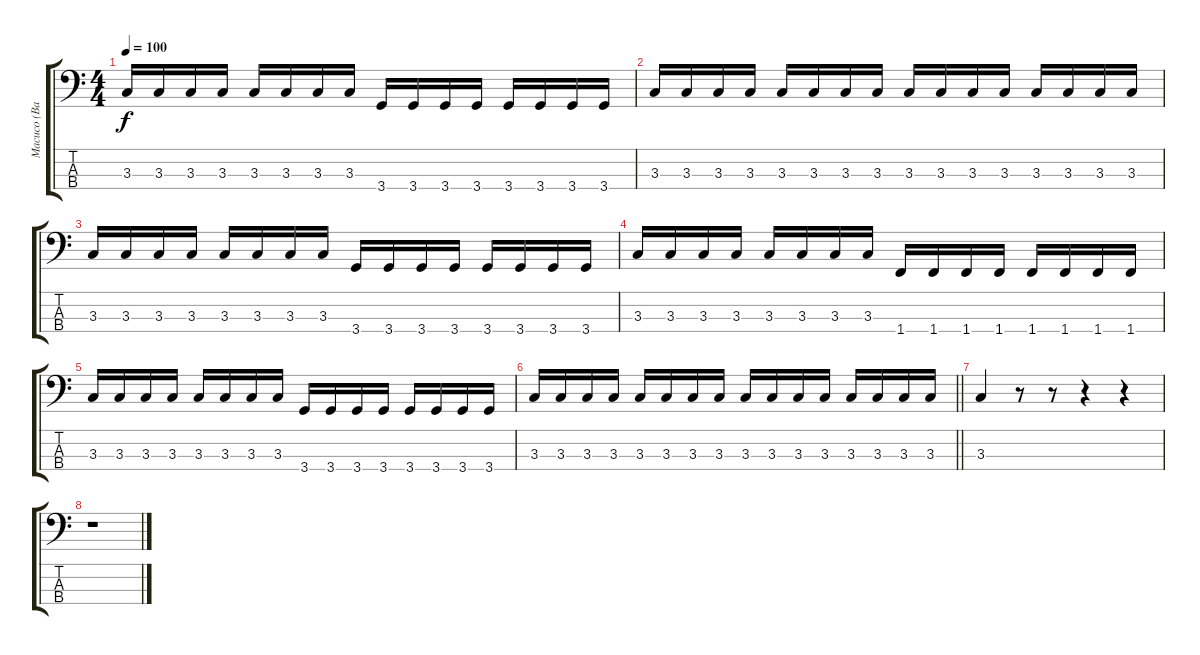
\track ("Macuco (Bajo y voz)" "Macuco (Ba") {instrument electricbasspick}
\staff {score tabs}
\tuning (G2 D2 A1 E1) {hide}
\ts (4 4)
\tempo 100
\clef f4
\ks c
3.3.16{dy f} 3.3.16 3.3.16 3.3.16 3.3.16 3.3.16 3.3.16 3.3.16 3.4.16 3.4.16 3.4.16 3.4.16 3.4.16 3.4.16 3.4.16 3.4.16 |
3.3.16 3.3.16 3.3.16 3.3.16 3.3.16 3.3.16 3.3.16 3.3.16 3.3.16 3.3.16 3.3.16 3.3.16 3.3.16 3.3.16 3.3.16 3.3.16 |
3.3.16 3.3.16 3.3.16 3.3.16 3.3.16 3.3.16 3.3.16 3.3.16 3.4.16 3.4.16 3.4.16 3.4.16 3.4.16 3.4.16 3.4.16 3.4.16 |
3.3.16 3.3.16 3.3.16 3.3.16 3.3.16 3.3.16 3.3.16 3.3.16 1.4.16 1.4.16 1.4.16 1.4.16 1.4.16 1.4.16 1.4.16 1.4.16 |
3.3.16 3.3.16 3.3.16 3.3.16 3.3.16 3.3.16 3.3.16 3.3.16 3.4.16 3.4.16 3.4.16 3.4.16 3.4.16 3.4.16 3.4.16 3.4.16 |
\barLineRight lightlight
3.3.16 3.3.16 3.3.16 3.3.16 3.3.16 3.3.16 3.3.16 3.3.16 3.3.16 3.3.16 3.3.16 3.3.16 3.3.16 3.3.16 3.3.16 3.3.16 |
3.3.4 r.8 r.8 r.4 r.4 |
r.1
